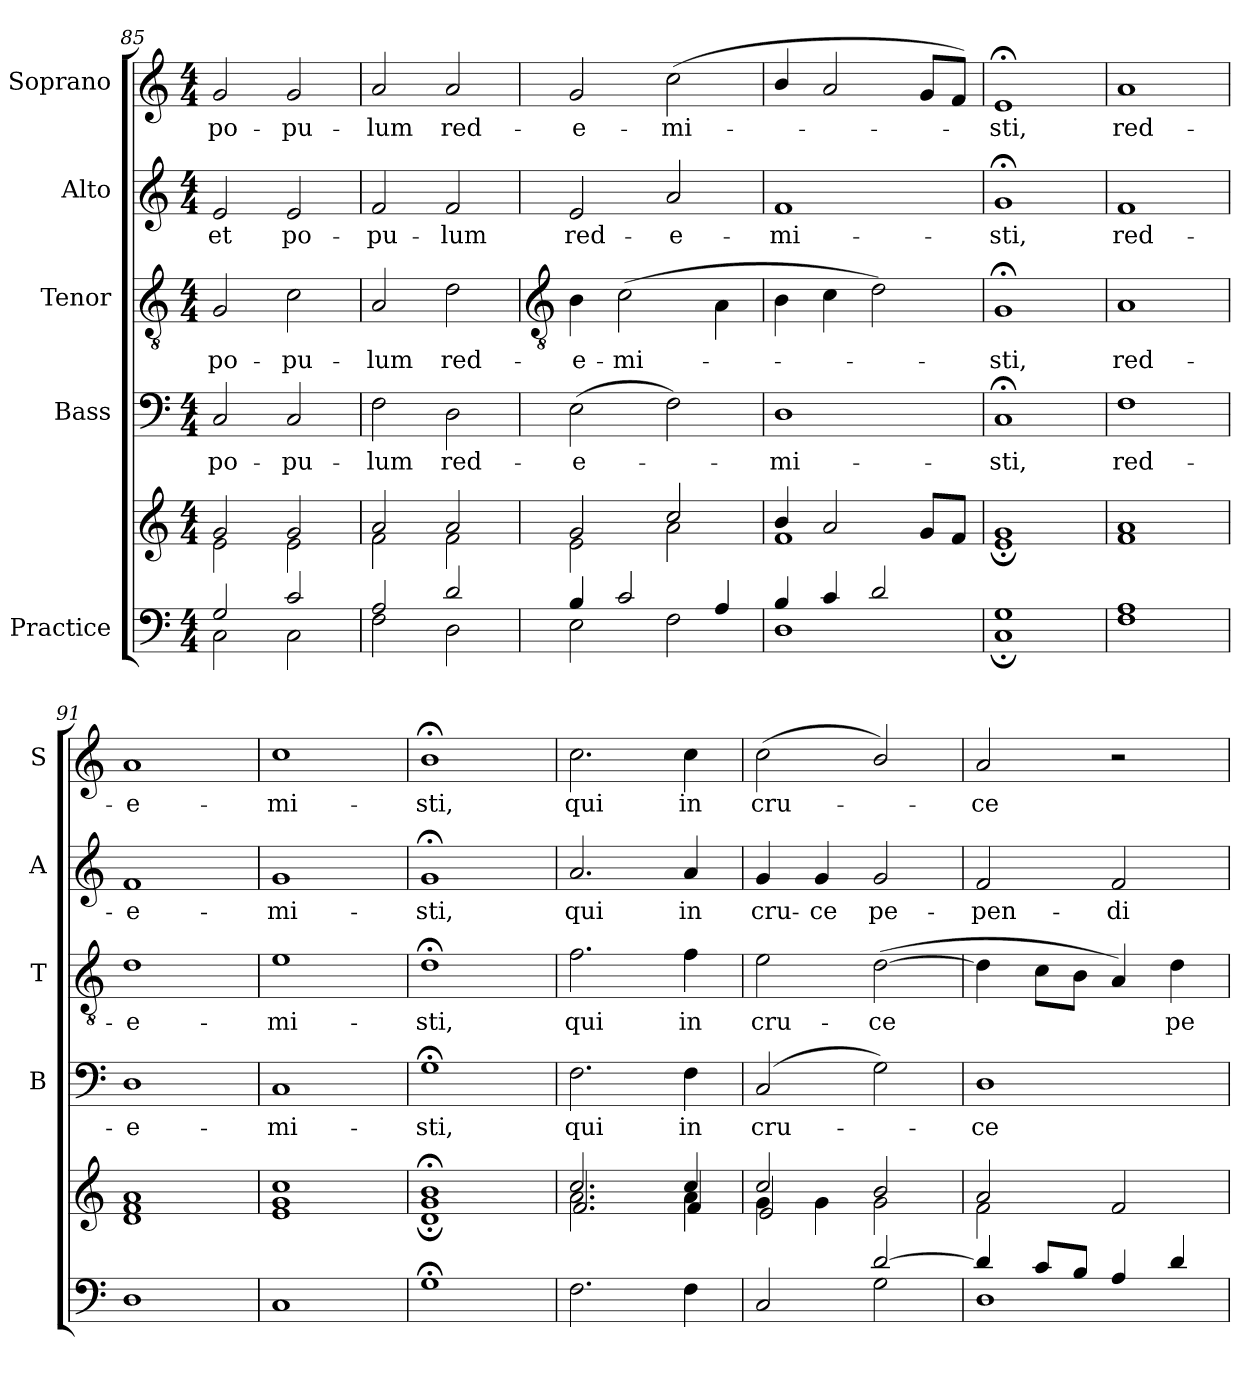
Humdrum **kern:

**kern	**kern	**kern	**text	**kern	**text	**kern	**text	**kern	**text
*part5	*part5	*part4	*part4	*part3	*part3	*part2	*part2	*part1	*part1
*staff6	*staff5	*staff4	*staff4	*staff3	*staff3	*staff2	*staff2	*staff1	*staff1
*I"Practice	*	*I"Bass	*	*I"Tenor	*	*I"Alto	*	*I"Soprano	*
*	*	*I'B	*	*I'T	*	*I'A	*	*I'S	*
*clefF4	*clefG2	*clefF4	*	*clefGv2	*	*clefG2	*	*clefG2	*
*k[]	*k[]	*k[]	*	*k[]	*	*k[]	*	*k[]	*
*C:	*C:	*C:	*	*C:	*	*C:	*	*C:	*
*M4/4	*M4/4	*M4/4	*	*M4/4	*	*M4/4	*	*M4/4	*
=85	=85	=85	=85	=85	=85	=85	=85	=85	=85
*^	*^	*	*	*	*	*	*	*	*
!	!	!	!	!	!LO:LY:b	!	!LO:LY:b	!	!LO:LY:b	!	!LO:LY:b
2G	2C\	2g	2e	2C	po-	2G	po-	2e	et	2g	po-
!	!	!	!	!	!LO:LY:b	!	!LO:LY:b	!	!LO:LY:b	!	!LO:LY:b
2c	2C\	2g	2e	2C	-pu-	2c	-pu-	2e	po-	2g	-pu-
=86	=86	=86	=86	=86	=86	=86	=86	=86	=86	=86	=86
!	!	!	!	!	!LO:LY:b	!	!LO:LY:b	!	!LO:LY:b	!	!LO:LY:b
2A	2F	2a	2f	2F	-lum	2A	-lum	2f	-pu-	2a	-lum
!	!	!	!	!	!LO:LY:b	!	!LO:LY:b	!	!LO:LY:b	!	!LO:LY:b
2d	2D	2a	2f	2D	red-	2d	red-	2f	-lum	2a	red-
!!LO:LB:g=z
=87	=87	=87	=87	=87	=87	=87	=87	=87	=87	=87	=87
*	*	*	*	*	*	*clefGv2	*	*	*	*	*
!	!	!	!	!	!LO:LY:b	!	!LO:LY:b	!	!LO:LY:b	!	!LO:LY:b
4B/	2E	2g	2e	(>2E	-e-	4B	-e-	2e	red-	2g	-e-
!	!	!	!	!	!	!	!LO:LY:b	!	!	!	!
2c/	.	.	.	.	.	(>2c	-mi-	.	.	.	.
!	!	!	!	!	!	!	!	!	!LO:LY:b	!	!LO:LY:b
.	2F	2cc/	2a	2F)	.	.	.	2a	-e-	(<2cc	-mi-
4A/	.	.	.	.	.	4A\	.	.	.	.	.
=88	=88	=88	=88	=88	=88	=88	=88	=88	=88	=88	=88
!	!	!	!	!	!LO:LY:b	!	!	!	!LO:LY:b	!	!
4B/	1D	4b/	1f	1D	mi-	4B	.	1f	-mi-	4b/	.
4c/	.	2a	.	.	.	4c	.	.	.	2a	.
2d/	.	.	.	.	.	2d)	.	.	.	.	.
.	.	8gL	.	.	.	.	.	.	.	8gL	.
.	.	8fJ	.	.	.	.	.	.	.	8fJ)	.
=89	=89	=89	=89	=89	=89	=89	=89	=89	=89	=89	=89
!	!	!	!	!	!LO:LY:b	!	!LO:LY:b	!	!LO:LY:b	!	!LO:LY:b
1G	1C;	1e	1g;<	1C;<	-sti,	1G;<	sti,	1g;<	-sti,	1e;<	sti,
=90	=90	=90	=90	=90	=90	=90	=90	=90	=90	=90	=90
!	!	!	!	!	!LO:LY:b	!	!LO:LY:b	!	!LO:LY:b	!	!LO:LY:b
1A	1F	1a	1f	1F	red-	1A	red-	1f	red-	1a	red-
=91	=91	=91	=91	=91	=91	=91	=91	=91	=91	=91	=91
*	*	*	*^	*	*	*	*	*	*	*	*
!	!	!	!	!	!	!LO:LY:b	!	!LO:LY:b	!	!LO:LY:b	!	!LO:LY:b
*v	*v	*	*	*	*	*	*	*	*	*	*	*
1D	1a	1f	1d	1D	-e-	1d	-e-	1f	-e-	1a	-e-
=92	=92	=92	=92	=92	=92	=92	=92	=92	=92	=92	=92
!	!	!	!	!	!LO:LY:b	!	!LO:LY:b	!	!LO:LY:b	!	!LO:LY:b
1C	1cc	1g	1e	1C	-mi-	1e	-mi-	1g	-mi-	1cc	-mi-
=93	=93	=93	=93	=93	=93	=93	=93	=93	=93	=93	=93
!	!	!	!	!	!LO:LY:b	!	!LO:LY:b	!	!LO:LY:b	!	!LO:LY:b
1G;	1b;<	1g;<	1d	1G;<	-sti,	1d;<	-sti,	1g;<	-sti,	1b;<	-sti,
=94	=94	=94	=94	=94	=94	=94	=94	=94	=94	=94	=94
!	!	!	!	!	!LO:LY:b	!	!LO:LY:b	!	!LO:LY:b	!	!LO:LY:b
2.F	2.cc/	2.a	2.f	2.F	qui	2.f	qui	2.a	qui	2.cc	qui
!	!	!	!	!	!LO:LY:b	!	!LO:LY:b	!	!LO:LY:b	!	!LO:LY:b
4F	4cc/	4a	4f	4F	in	4f	in	4a	in	4cc	in
=95	=95	=95	=95	=95	=95	=95	=95	=95	=95	=95	=95
*^	*	*	*	*	*	*	*	*	*	*	*
!	!	!	!	!	!	!LO:LY:b	!	!LO:LY:b	!	!LO:LY:b	!	!LO:LY:b
2ryy	2C	2cc/	4g\	2e	(<2C	cru-	2e	cru-	4g	cru-	(<2cc	cru-
!	!	!	!	!	!	!	!	!	!	!LO:LY:b	!	!
.	.	.	4g\	.	.	.	.	.	4g	-ce	.	.
!	!	!	!	!	!	!	!	!LO:LY:b	!	!LO:LY:b	!	!
[2d	2G	2b/	2g	2ryy	2G)	.	(>[2d	-ce	2g	pe-	2b/)	.
=96	=96	=96	=96	=96	=96	=96	=96	=96	=96	=96	=96	=96
!	!	!	!	!	!	!LO:LY:b	!	!	!	!LO:LY:b	!	!LO:LY:b
*	*	*	*v	*v	*	*	*	*	*	*	*	*
4d/]	1D	2a	2f	1D	ce	4d]	.	2f	-pen-	2a	ce
8c/L	.	.	.	.	.	8cL	.	.	.	.	.
8B/J	.	.	.	.	.	8BJ	.	.	.	.	.
!	!	!	!	!	!	!	!	!	!LO:LY:b	!	!
4A/	.	2ryy	2f	.	.	4A)	.	2f	-di-	2r	.
!	!	!	!	!	!	!	!LO:LY:b	!	!	!	!
4d/	.	.	.	.	.	4d	pe-	.	.	.	.
*v	*v	*	*	*	*	*	*	*	*	*	*
*	*v	*v	*	*	*	*	*	*	*	*
=	=	=	=	=	=	=	=	=	=
*-	*-	*-	*-	*-	*-	*-	*-	*-	*-
